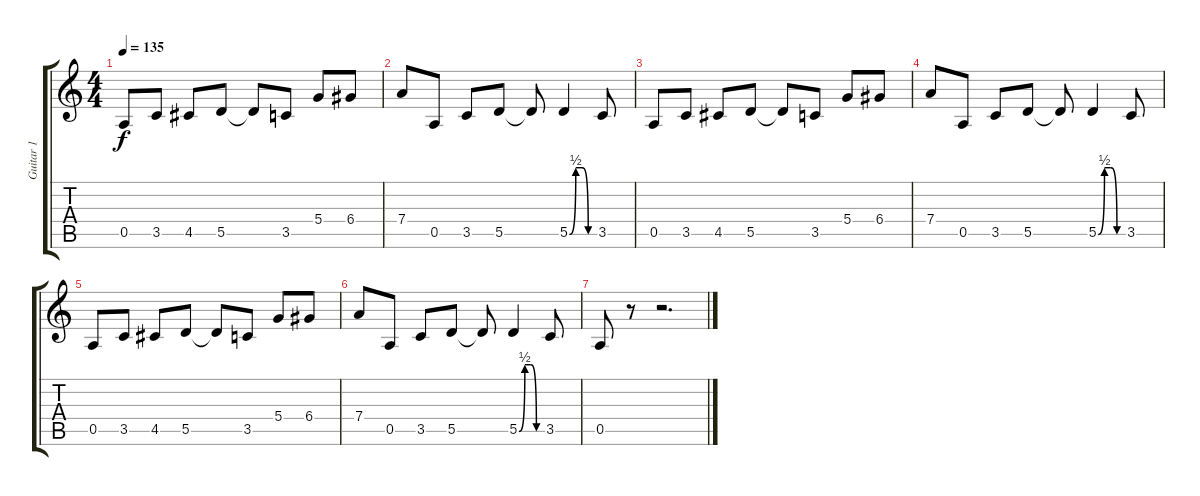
\track ("Guitar 1" "Guitar 1") {instrument distortionguitar}
\staff {score tabs}
\tuning (E4 B3 G3 D3 A2 E2) {hide}
\ts (4 4)
\tempo 135
\clef g2
\ks c
0.5.8{dy f} 3.5.8 4.5.8 5.5.8 5.5{t}.8 3.5.8 5.4.8 6.4.8 |
7.4.8 0.5.8 3.5.8 5.5.8 5.5{t}.8 5.5{be (custom 0 0 15 2 30 2 45 0 60 0)}.4 3.5.8 |
0.5.8 3.5.8 4.5.8 5.5.8 5.5{t}.8 3.5.8 5.4.8 6.4.8 |
7.4.8 0.5.8 3.5.8 5.5.8 5.5{t}.8 5.5{be (custom 0 0 15 2 30 2 45 0 60 0)}.4 3.5.8 |
0.5.8 3.5.8 4.5.8 5.5.8 5.5{t}.8 3.5.8 5.4.8 6.4.8 |
7.4.8 0.5.8 3.5.8 5.5.8 5.5{t}.8 5.5{be (custom 0 0 15 2 30 2 45 0 60 0)}.4 3.5.8 |
0.5.8 r.8 r.2{d}
